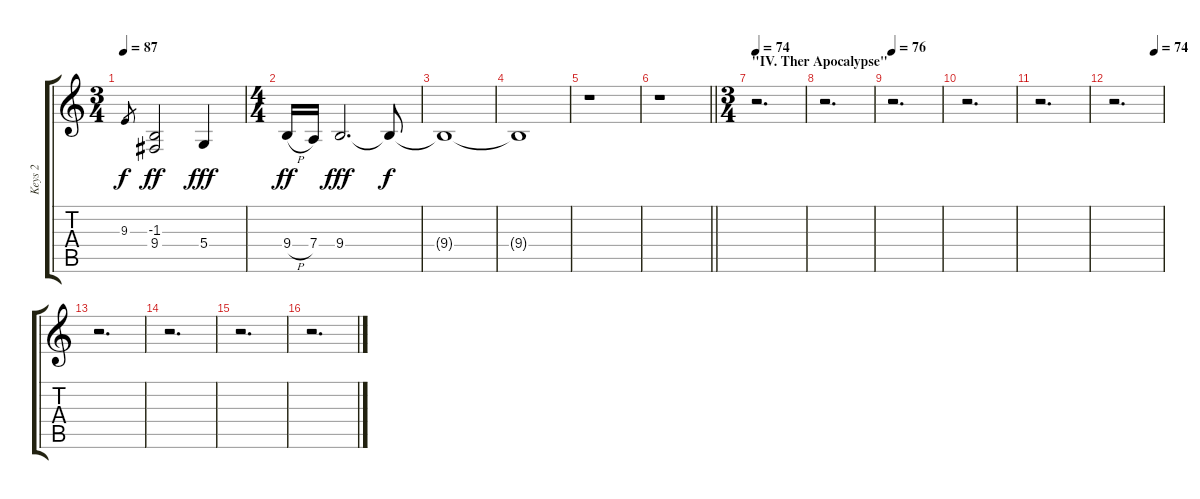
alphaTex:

\track ("Keys 2" "Keys 2") {instrument lead1square}
\staff {score tabs}
\tuning (E4 B3 G3 D3 A2 E2) {hide}
\ts (3 4)
\tempo 87
\clef g2
\ks c
9.3.8{gr dy f} (-1.3 9.4).2{dy ff} 5.4.4{dy fff} |
\ts (4 4)
9.4{h}.16{dy ff} 7.4.16 9.4.2{d dy fff} 9.4{t}.8{dy f} |
9.4{t}.1 |
9.4{t}.1 |
r.1 |
\barLineRight lightlight
r.1 |
\ts (3 4)
\section ("" "\"IV. Ther Apocalypse\"")
\tempo 74
r.2{d} |
r.2{d} |
\tempo 76
r.2{d} |
r.2{d} |
r.2{d} |
\tempo (74 0.8333333333333334)
r.2{d} |
r.2{d} |
r.2{d} |
r.2{d} |
r.2{d}
